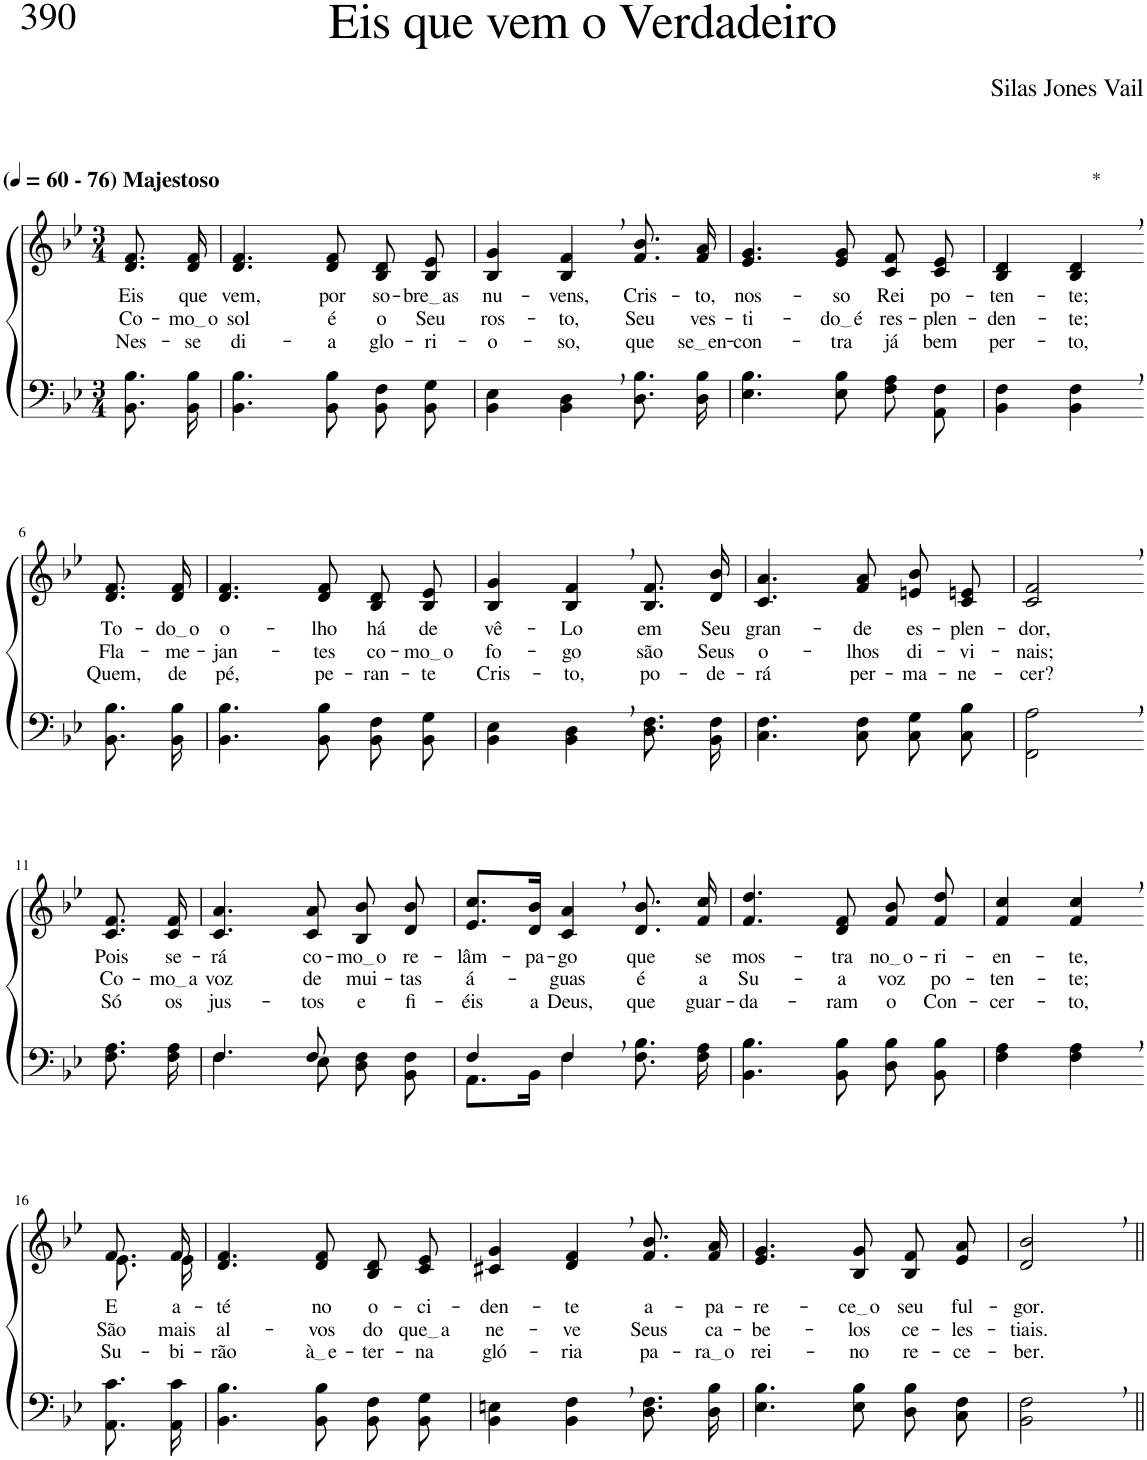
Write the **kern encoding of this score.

**kern	**kern	**text	**text	**text
*part2	*part1	*part1	*part1	*part1
*staff2	*staff1	*staff1	*staff1	*staff1
*I"Parte III e IV	*I"Parte I e II	*	*	*
*clefF4	*clefG2	*	*	*
*Trd-1c-2	*Trd-1c-2	*	*	*
*k[b-e-]	*k[b-e-]	*	*	*
*M3/4	*M3/4	*	*	*
*MM60	*MM60	*	*	*
=1	=1	=1	=1	=1
!	!LO:TX:a:B:t=(	!	!	!
!	!LO:TX:a:B:t=- 76) Majestoso	!	!	!
!	!	!LO:LY:b	!LO:LY:b	!LO:LY:b
8.BB-\ 8.B-\	8.d/ 8.f/	Eis	Co-	Nes-
!	!	!LO:LY:b	!LO:LY:b	!LO:LY:b
16BB-\ 16B-\	16d/ 16f/	que	mo o	se
=2	=2	=2	=2	=2
!	!	!LO:LY:b	!LO:LY:b	!LO:LY:b
4.BB-\ 4.B-\	4.d/ 4.f/	vem,	sol	-di-
!	!	!LO:LY:b	!LO:LY:b	!LO:LY:b
8BB-\ 8B-\	8d/ 8f/	por	é	-a
!	!	!LO:LY:b	!LO:LY:b	!LO:LY:b
8BB-\ 8F\	8B-/ 8d/	so-	o	glo-
!	!	!LO:LY:b	!LO:LY:b	!LO:LY:b
8BB-\ 8G\	8B-/ 8e-/	bre as	Seu	-ri-
=3	=3	=3	=3	=3
!	!	!LO:LY:b	!LO:LY:b	!LO:LY:b
4BB-\ 4E-\	4B-/ 4g/	nu-	ros-	-o-
!	!	!LO:LY:b	!LO:LY:b	!LO:LY:b
4BB-\, 4D\,	4B-/, 4f/,	-vens,	-to,	-so,
!	!	!LO:LY:b	!LO:LY:b	!LO:LY:b
8.D\ 8.B-\	8.f/ 8.b-/	Cris-	Seu	que
!	!	!LO:LY:b	!LO:LY:b	!LO:LY:b
16D\ 16B-\	16f/ 16a/	-to,	ves-	se en
=4	=4	=4	=4	=4
!	!	!LO:LY:b	!LO:LY:b	!LO:LY:b
4.E-\ 4.B-\	4.e-/ 4.g/	nos-	-ti-	-con-
!	!	!LO:LY:b	!LO:LY:b	!LO:LY:b
8E-\ 8B-\	8e-/ 8g/	-so	do é	-tra
!	!	!LO:LY:b	!LO:LY:b	!LO:LY:b
8F\ 8A\	8c/ 8f/	Rei	res-	já
!	!	!LO:LY:b	!LO:LY:b	!LO:LY:b
8AA\ 8F\	8c/ 8e-/	po-	-plen-	bem
=5	=5	=5	=5	=5
!	!	!LO:LY:b	!LO:LY:b	!LO:LY:b
4BB-\ 4F\	4B-/ 4d/	-ten-	-den-	per-
!	!LO:TX:a:t=*	!	!	!
!	!	!LO:LY:b	!LO:LY:b	!LO:LY:b
4BB-\, 4F\,	4B-/, 4d/,	-te;	-te;	-to,
!!LO:LB:g=z
=6-	=6-	=6-	=6-	=6-
!	!	!LO:LY:b	!LO:LY:b	!LO:LY:b
8.BB-\ 8.B-\	8.d/ 8.f/	To-	Fla-	Quem,
!	!	!LO:LY:b	!LO:LY:b	!LO:LY:b
16BB-\ 16B-\	16d/ 16f/	do o	-me-	de
=7	=7	=7	=7	=7
!	!	!LO:LY:b	!LO:LY:b	!LO:LY:b
4.BB-\ 4.B-\	4.d/ 4.f/	o-	-jan-	pé,
!	!	!LO:LY:b	!LO:LY:b	!LO:LY:b
8BB-\ 8B-\	8d/ 8f/	-lho	-tes	pe-
!	!	!LO:LY:b	!LO:LY:b	!LO:LY:b
8BB-\ 8F\	8B-/ 8d/	há	co-	-ran-
!	!	!LO:LY:b	!LO:LY:b	!LO:LY:b
8BB-\ 8G\	8B-/ 8e-/	de	mo o	-te
=8	=8	=8	=8	=8
!	!	!LO:LY:b	!LO:LY:b	!LO:LY:b
4BB-\ 4E-\	4B-/ 4g/	vê-	fo-	Cris-
!	!	!LO:LY:b	!LO:LY:b	!LO:LY:b
4BB-\, 4D\,	4B-/, 4f/,	-Lo	-go	-to,
!	!	!LO:LY:b	!LO:LY:b	!LO:LY:b
8.D\ 8.F\	8.B-/ 8.f/	em	são	po-
!	!	!LO:LY:b	!LO:LY:b	!LO:LY:b
16BB-\ 16F\	16d/ 16b-/	Seu	Seus	-de-
=9	=9	=9	=9	=9
!	!	!LO:LY:b	!LO:LY:b	!LO:LY:b
4.C\ 4.F\	4.c/ 4.a/	gran-	o-	-rá
!	!	!LO:LY:b	!LO:LY:b	!LO:LY:b
8C\ 8F\	8f/ 8a/	-de	-lhos	per-
!	!	!LO:LY:b	!LO:LY:b	!LO:LY:b
8C\ 8G\	8en/ 8b-/	es-	di-	-ma-
!	!	!LO:LY:b	!LO:LY:b	!LO:LY:b
8C\ 8B-\	8c/ 8en/	-plen-	-vi-	-ne-
=10	=10	=10	=10	=10
!	!	!LO:LY:b	!LO:LY:b	!LO:LY:b
2FF\, 2A\,	2c/, 2f/,	-dor,	-nais;	-cer?
!!LO:LB:g=z
=11-	=11-	=11-	=11-	=11-
!	!	!LO:LY:b	!LO:LY:b	!LO:LY:b
8.F\ 8.A\	8.c/ 8.f/	Pois	Co-	Só
!	!	!LO:LY:b	!LO:LY:b	!LO:LY:b
16F\ 16A\	16c/ 16f/	se-	mo a	os
=12	=12	=12	=12	=12
*^	*	*	*	*
!	!	!	!LO:LY:b	!LO:LY:b	!LO:LY:b
4.F/	4.F\	4.c/ 4.a/	-rá	voz	jus-
!	!	!	!LO:LY:b	!LO:LY:b	!LO:LY:b
8F/	8E-\	8c/ 8a/	co-	de	-tos
!	!	!	!LO:LY:b	!LO:LY:b	!LO:LY:b
4ryy	8D\ 8F\	8B-/ 8b-/	mo o	mui-	e
!	!	!	!LO:LY:b	!LO:LY:b	!LO:LY:b
.	8BB-\ 8F\	8d/ 8b-/	re-	-tas	fi-
=13	=13	=13	=13	=13	=13
!	!	!	!LO:LY:b	!LO:LY:b	!LO:LY:b
4F/	8.AA\L	8.e-/ 8.cc/L	-lâm-	á-	-éis
!	!	!	!LO:LY:b	!	!LO:LY:b
.	16BB-\Jk	16d/ 16b-/Jk	-pa-	.	a
!	!	!	!LO:LY:b	!LO:LY:b	!LO:LY:b
4F,/	4F\	4c/, 4a/,	-go	-guas	Deus,
!	!	!	!LO:LY:b	!LO:LY:b	!LO:LY:b
4ryy	8.F\ 8.B-\	8.d/ 8.b-/	que	é	que
!	!	!	!LO:LY:b	!LO:LY:b	!LO:LY:b
.	16F\ 16A\	16f/ 16cc/	se	a	guar-
=14	=14	=14	=14	=14	=14
!	!	!	!LO:LY:b	!LO:LY:b	!LO:LY:b
*v	*v	*	*	*	*
4.BB-\ 4.B-\	4.f/ 4.dd/	mos-	Su-	-da-
!	!	!LO:LY:b	!LO:LY:b	!LO:LY:b
8BB-\ 8B-\	8d/ 8f/	-tra	-a	-ram
!	!	!LO:LY:b	!LO:LY:b	!LO:LY:b
8D\ 8B-\	8f/ 8b-/	no o	voz	o
!	!	!LO:LY:b	!LO:LY:b	!LO:LY:b
8BB-\ 8B-\	8f/ 8dd/	-ri-	po-	Con-
=15	=15	=15	=15	=15
!	!	!LO:LY:b	!LO:LY:b	!LO:LY:b
4F\ 4A\	4f/ 4cc/	-en-	-ten-	-cer-
!	!	!LO:LY:b	!LO:LY:b	!LO:LY:b
4F\, 4A\,	4f/, 4cc/,	-te,	-te;	-to,
!!LO:LB:g=z
=16-	=16-	=16-	=16-	=16-
*	*^	*	*	*
!	!	!	!LO:LY:b	!LO:LY:b	!LO:LY:b
8.AA\ 8.c\	8.f/	8.e-\	E	São	Su-
!	!	!	!LO:LY:b	!LO:LY:b	!LO:LY:b
16AA\ 16c\	16f/	16e-\	a-	mais	-bi-
=17	=17	=17	=17	=17	=17
!	!	!	!LO:LY:b	!LO:LY:b	!LO:LY:b
*	*v	*v	*	*	*
4.BB-\ 4.B-\	4.d/ 4.f/	-té	al-	-rão
!	!	!LO:LY:b	!LO:LY:b	!LO:LY:b
8BB-\ 8B-\	8d/ 8f/	no	-vos	à e
!	!	!LO:LY:b	!LO:LY:b	!LO:LY:b
8BB-\ 8F\	8B-/ 8d/	o-	do	-ter-
!	!	!LO:LY:b	!LO:LY:b	!LO:LY:b
8BB-\ 8G\	8c/ 8e-/	-ci-	que a	-na
=18	=18	=18	=18	=18
!	!	!LO:LY:b	!LO:LY:b	!LO:LY:b
4BB-\ 4En\	4c#X/ 4g/	-den-	ne-	gló-
!	!	!LO:LY:b	!LO:LY:b	!LO:LY:b
4BB-\, 4F\,	4d/, 4f/,	-te	-ve	-ria
!	!	!LO:LY:b	!LO:LY:b	!LO:LY:b
8.D\ 8.F\	8.f/ 8.b-/	a-	Seus	pa-
!	!	!LO:LY:b	!LO:LY:b	!LO:LY:b
16D\ 16B-\	16f/ 16a/	-pa-	ca-	ra o
=19	=19	=19	=19	=19
!	!	!LO:LY:b	!LO:LY:b	!LO:LY:b
4.E-\ 4.B-\	4.e-/ 4.g/	-re-	-be-	rei-
!	!	!LO:LY:b	!LO:LY:b	!LO:LY:b
8E-\ 8B-\	8B-/ 8g/	ce o	-los	-no
!	!	!LO:LY:b	!LO:LY:b	!LO:LY:b
8D\ 8B-\	8B-/ 8f/	seu	ce-	re-
!	!	!LO:LY:b	!LO:LY:b	!LO:LY:b
8C\ 8F\	8e-/ 8a/	ful-	-les-	-ce-
=20	=20	=20	=20	=20
!	!	!LO:LY:b	!LO:LY:b	!LO:LY:b
2BB-\, 2F\,	2d/, 2b-/,	-gor.	-tiais.	-ber.
=||	=||	=||	=||	=||
*-	*-	*-	*-	*-
